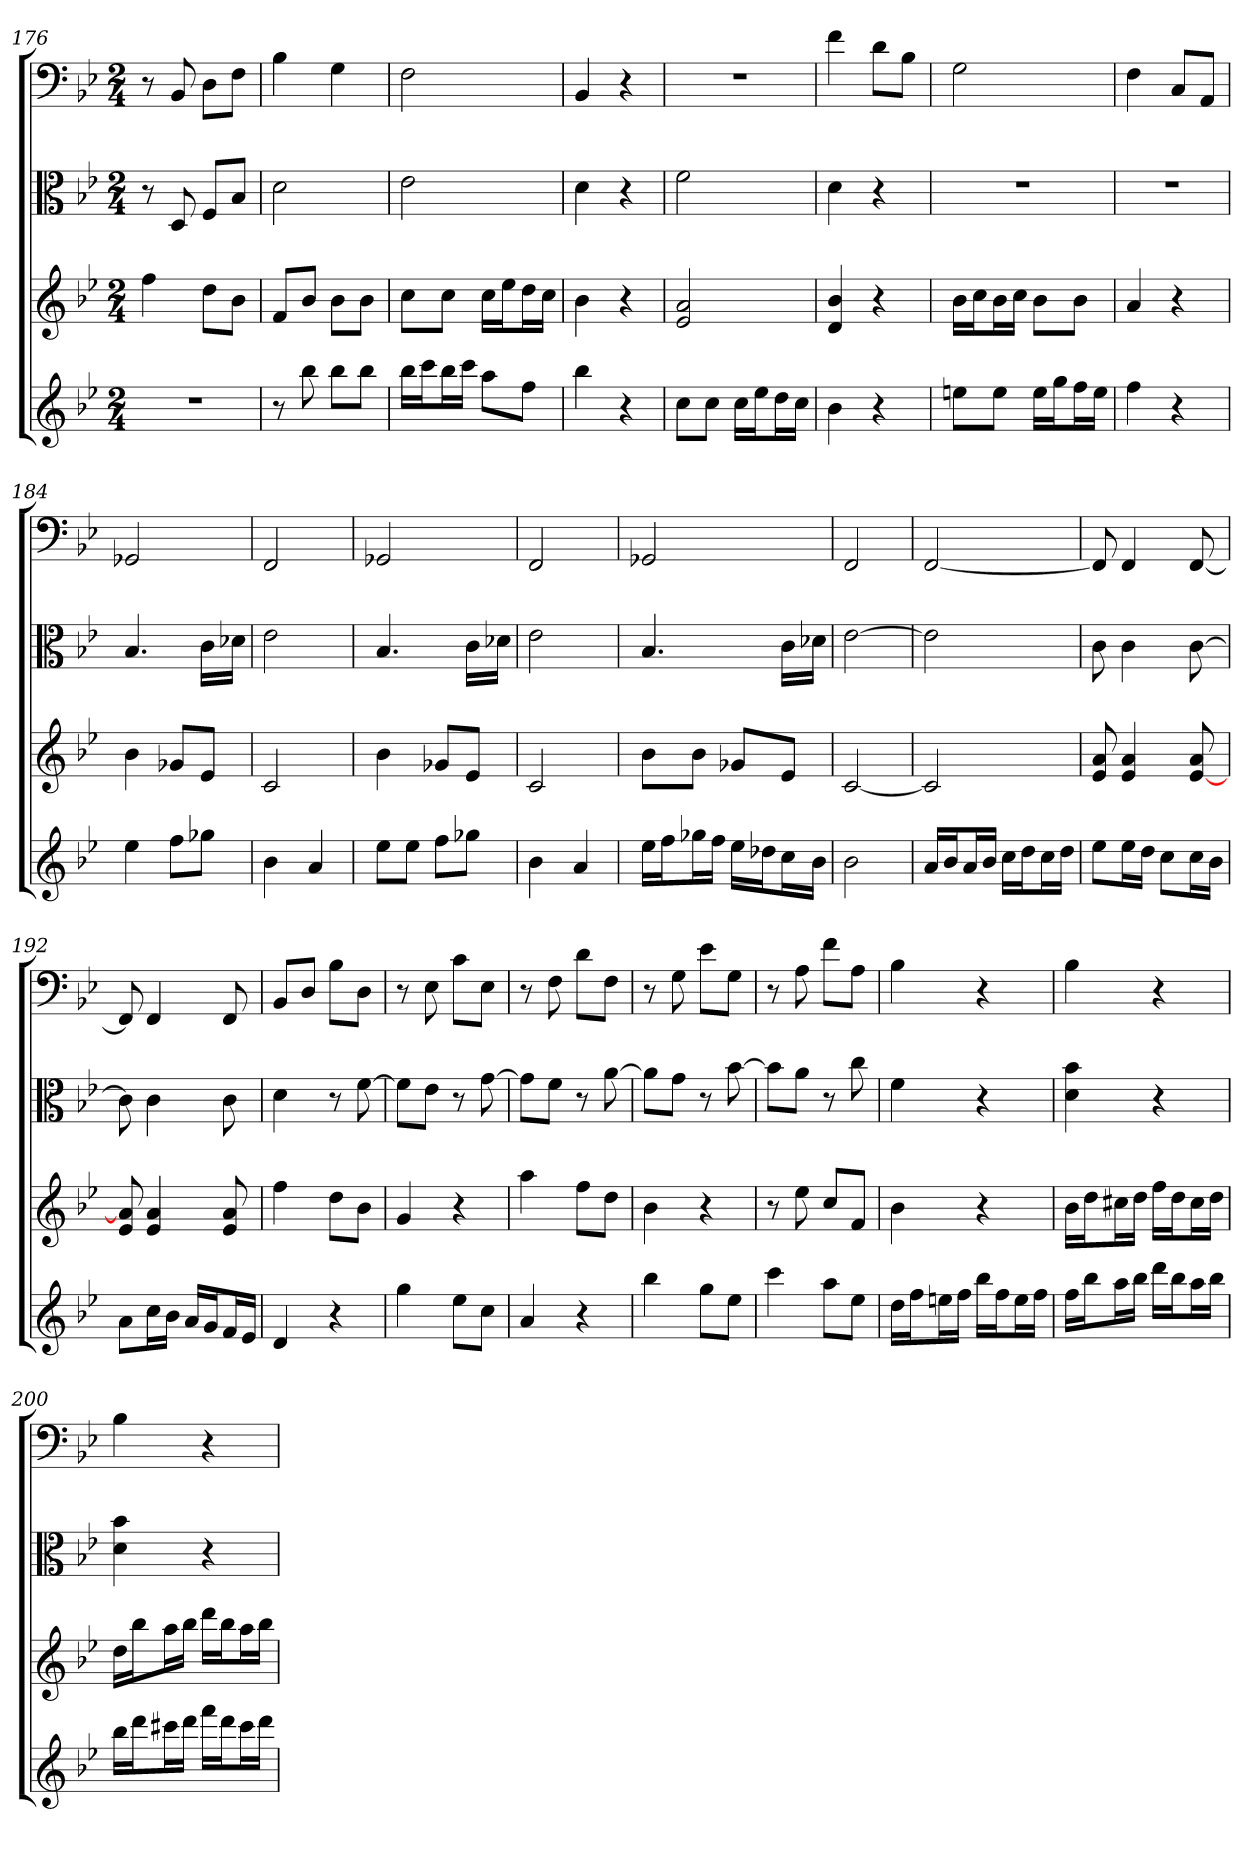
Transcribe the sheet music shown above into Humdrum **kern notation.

**kern	**kern	**kern	**kern
*part4	*part3	*part2	*part1
*staff4	*staff3	*staff2	*staff1
*	*	*clefC3	*clefF4
*k[b-e-]	*k[b-e-]	*k[b-e-]	*k[b-e-]
*B-:	*B-:	*B-:	*B-:
*M2/4	*M2/4	*M2/4	*M2/4
=176	=176	=176	=176
2r	4ff	8r	8r
.	.	8D	8BB-
.	8ddL	8F/L	8D\L
.	8b-J	8B-/J	8F\J
=177	=177	=177	=177
8r	8fL	2d	4B-
8bb-	8b-J	.	.
8bb-L	8b-L	.	4G
8bb-J	8b-J	.	.
=178	=178	=178	=178
16bb-LL	8ccL	2e-	2F
16cccJ	.	.	.
16bb-L	8ccJ	.	.
16cccJJ	.	.	.
8aaL	16ccLL	.	.
.	16ee-J	.	.
8ffJ	16ddL	.	.
.	16ccJJ	.	.
=179	=179	=179	=179
4bb-	4b-	4d	4BB-
4r	4r	4r	4r
=180	=180	=180	=180
8ccL	2e- 2a	2f	2r
8ccJ	.	.	.
16ccLL	.	.	.
16ee-J	.	.	.
16ddL	.	.	.
16ccJJ	.	.	.
=181	=181	=181	=181
4b-	4d 4b-	4d	4f
4r	4r	4r	8d\L
.	.	.	8B-\J
=182	=182	=182	=182
8eenL	16b-LL	2r	2G
.	16ccJ	.	.
8eeJ	16b-L	.	.
.	16ccJJ	.	.
16eeLL	8b-L	.	.
16ggJ	.	.	.
16ffL	8b-J	.	.
16eeJJ	.	.	.
=183	=183	=183	=183
4ff	4a	2r	4F
4r	4r	.	8C/L
.	.	.	8AA/J
=184	=184	=184	=184
4ee-	4b-	4.B-	2GG-X
8ffL	8g-XL	.	.
8gg-XJ	8e-J	16c\LL	.
.	.	16d-X\JJ	.
=185	=185	=185	=185
4b-	2c	2e-	2FF
4a	.	.	.
=186	=186	=186	=186
8ee-L	4b-	4.B-	2GG-X
8ee-J	.	.	.
8ffL	8g-XL	.	.
8gg-XJ	8e-J	16c\LL	.
.	.	16d-X\JJ	.
=187	=187	=187	=187
4b-	2c	2e-	2FF
4a	.	.	.
=188	=188	=188	=188
16ee-LL	8b-L	4.B-	2GG-X
16ffJ	.	.	.
16gg-XL	8b-J	.	.
16ffJJ	.	.	.
16ee-LL	8g-XL	.	.
16dd-XJ	.	.	.
16ccL	8e-J	16c\LL	.
16b-JJ	.	16d-X\JJ	.
=189	=189	=189	=189
2b-	[2c	[2e-	2FF
=190	=190	=190	=190
16aLL	2c]	2e-]	[2FF
16b-J	.	.	.
16aL	.	.	.
16b-JJ	.	.	.
16ccLL	.	.	.
16ddJ	.	.	.
16ccL	.	.	.
16ddJJ	.	.	.
=191	=191	=191	=191
8ee-L	8e- 8a	8c	8FF]
16ee-L	4e- 4a	4c	4FF
16ddJJ	.	.	.
8ccL	.	.	.
16ccL	[8e- 8a	[8c	[8FF
16b-JJ	.	.	.
=192	=192	=192	=192
8aL	8e- 8a]	8c]	8FF]
16ccL	4e- 4a	4c	4FF
16b-JJ	.	.	.
16aLL	.	.	.
16gJ	.	.	.
16fL	8e- 8a	8c	8FF
16e-JJ	.	.	.
=193	=193	=193	=193
4d	4ff	4d	8BB-/L
.	.	.	8D/J
4r	8ddL	8r	8B-\L
.	8b-J	[8f	8D\J
=194	=194	=194	=194
4gg	4g	8f\L]	8r
.	.	8e-\J	8E-
8ee-L	4r	8r	8c\L
8ccJ	.	[8g	8E-\J
=195	=195	=195	=195
4a	4aa	8g\L]	8r
.	.	8f\J	8F
4r	8ffL	8r	8d\L
.	8ddJ	[8a	8F\J
=196	=196	=196	=196
4bb-	4b-	8a\L]	8r
.	.	8g\J	8G
8ggL	4r	8r	8e-\L
8ee-J	.	[8b-	8G\J
=197	=197	=197	=197
4ccc	8r	8b-\L]	8r
.	8ee-	8a\J	8A
8aaL	8ccL	8r	8f\L
8ee-J	8fJ	8cc	8A\J
=198	=198	=198	=198
16ddLL	4b-	4f	4B-
16ffJ	.	.	.
16eenL	.	.	.
16ffJJ	.	.	.
16bb-LL	4r	4r	4r
16ffJ	.	.	.
16eeL	.	.	.
16ffJJ	.	.	.
=199	=199	=199	=199
16ffLL	16b-LL	4d 4b-	4B-
16bb-J	16ddJ	.	.
16aaL	16cc#XL	.	.
16bb-JJ	16ddJJ	.	.
16dddLL	16ffLL	4r	4r
16bb-J	16ddJ	.	.
16aaL	16cc#L	.	.
16bb-JJ	16ddJJ	.	.
=200	=200	=200	=200
16bb-LL	16ddLL	4d 4b-	4B-
16dddJ	16bb-J	.	.
16ccc#XL	16aaL	.	.
16dddJJ	16bb-JJ	.	.
16fffLL	16dddLL	4r	4r
16dddJ	16bb-J	.	.
16ccc#L	16aaL	.	.
16dddJJ	16bb-JJ	.	.
=	=	=	=
*-	*-	*-	*-
